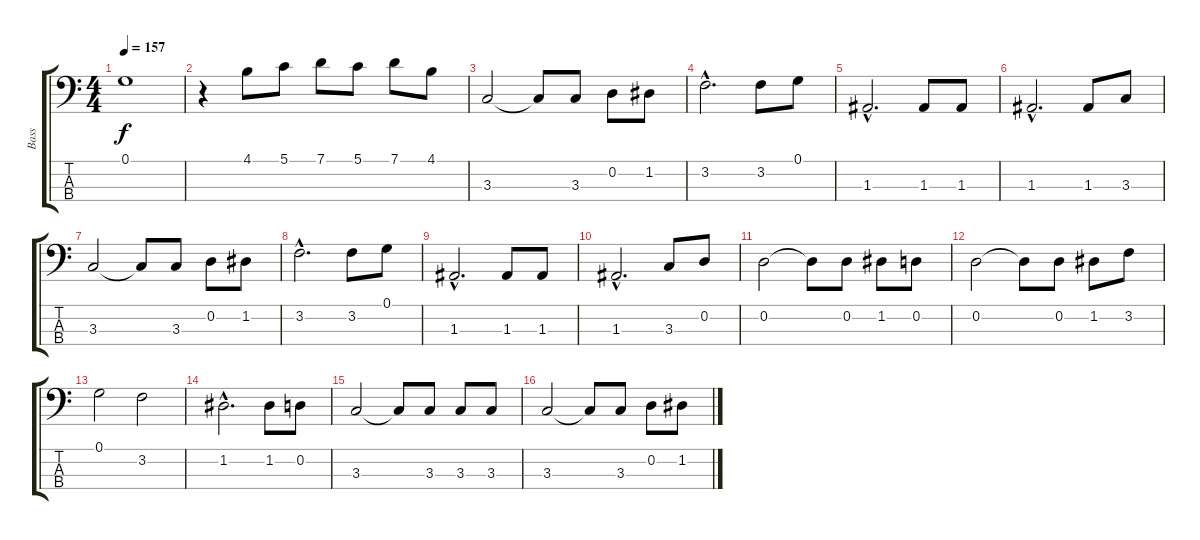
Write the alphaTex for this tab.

\track ("Bass" "Bass") {instrument electricbassfinger}
\staff {score tabs}
\tuning (G2 D2 A1 E1) {hide}
\ts (4 4)
\tempo 157
\clef f4
\ks c
0.1.1{dy f} |
r.4 4.1.8 5.1.8 7.1.8 5.1.8 7.1.8 4.1.8 |
3.3.2 3.3{t}.8 3.3.8 0.2.8 1.2.8 |
3.2{hac}.2{d} 3.2.8 0.1.8 |
1.3{hac}.2{d} 1.3.8 1.3.8 |
1.3{hac}.2{d} 1.3.8 3.3.8 |
3.3.2 3.3{t}.8 3.3.8 0.2.8 1.2.8 |
3.2{hac}.2{d} 3.2.8 0.1.8 |
1.3{hac}.2{d} 1.3.8 1.3.8 |
1.3{hac}.2{d} 3.3.8 0.2.8 |
0.2.2 0.2{t}.8 0.2.8 1.2.8 0.2.8 |
0.2.2 0.2{t}.8 0.2.8 1.2.8 3.2.8 |
0.1.2 3.2.2 |
1.2{hac}.2{d} 1.2.8 0.2.8 |
3.3.2 3.3{t}.8 3.3.8 3.3.8 3.3.8 |
3.3.2 3.3{t}.8 3.3.8 0.2.8 1.2.8
